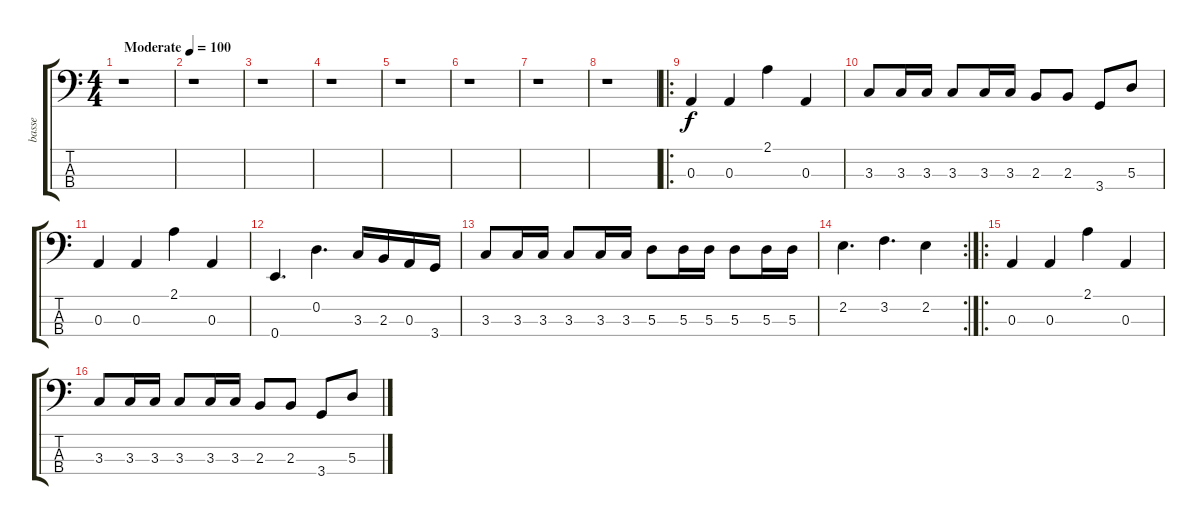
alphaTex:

\track ("basse" "basse") {instrument electricbassfinger}
\staff {score tabs}
\tuning (G2 D2 A1 E1) {hide}
\ts (4 4)
\tempo (100 "Moderate")
\clef f4
\ks c
r.1{dy f instrument electricbassfinger} |
r.1 |
r.1 |
r.1 |
r.1 |
r.1 |
r.1 |
r.1 |
\ro
0.3.4 0.3.4 2.1.4 0.3.4 |
3.3.8 3.3.16 3.3.16 3.3.8 3.3.16 3.3.16 2.3.8 2.3.8 3.4.8 5.3.8 |
0.3.4 0.3.4 2.1.4 0.3.4 |
0.4.4{d} 0.2.4{d} 3.3.16 2.3.16 0.3.16 3.4.16 |
3.3.8 3.3.16 3.3.16 3.3.8 3.3.16 3.3.16 5.3.8 5.3.16 5.3.16 5.3.8 5.3.16 5.3.16 |
\rc 2
2.2.4{d} 3.2.4{d} 2.2.4 |
\ro
0.3.4 0.3.4 2.1.4 0.3.4 |
3.3.8 3.3.16 3.3.16 3.3.8 3.3.16 3.3.16 2.3.8 2.3.8 3.4.8 5.3.8
